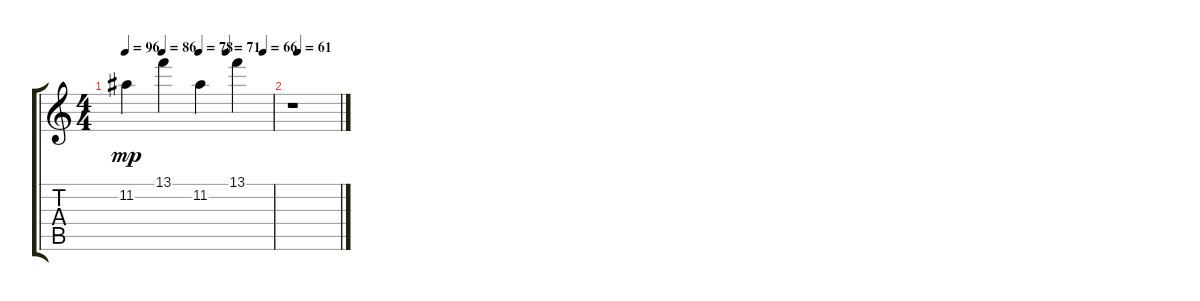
\track "" {instrument acousticguitarsteel}
\staff {score tabs}
\tuning (E4 B3 G3 D3 A2 E2) {hide}
\ts (4 4)
\tempo 96
\tempo (86 0.25)
\tempo (78 0.5)
\tempo (71 0.6875)
\tempo (66 0.9375)
\clef g2
\ks c
11.2.4{dy mp} 13.1.4 11.2.4 13.1.4 |
\tempo (61 0.125)
r.1
